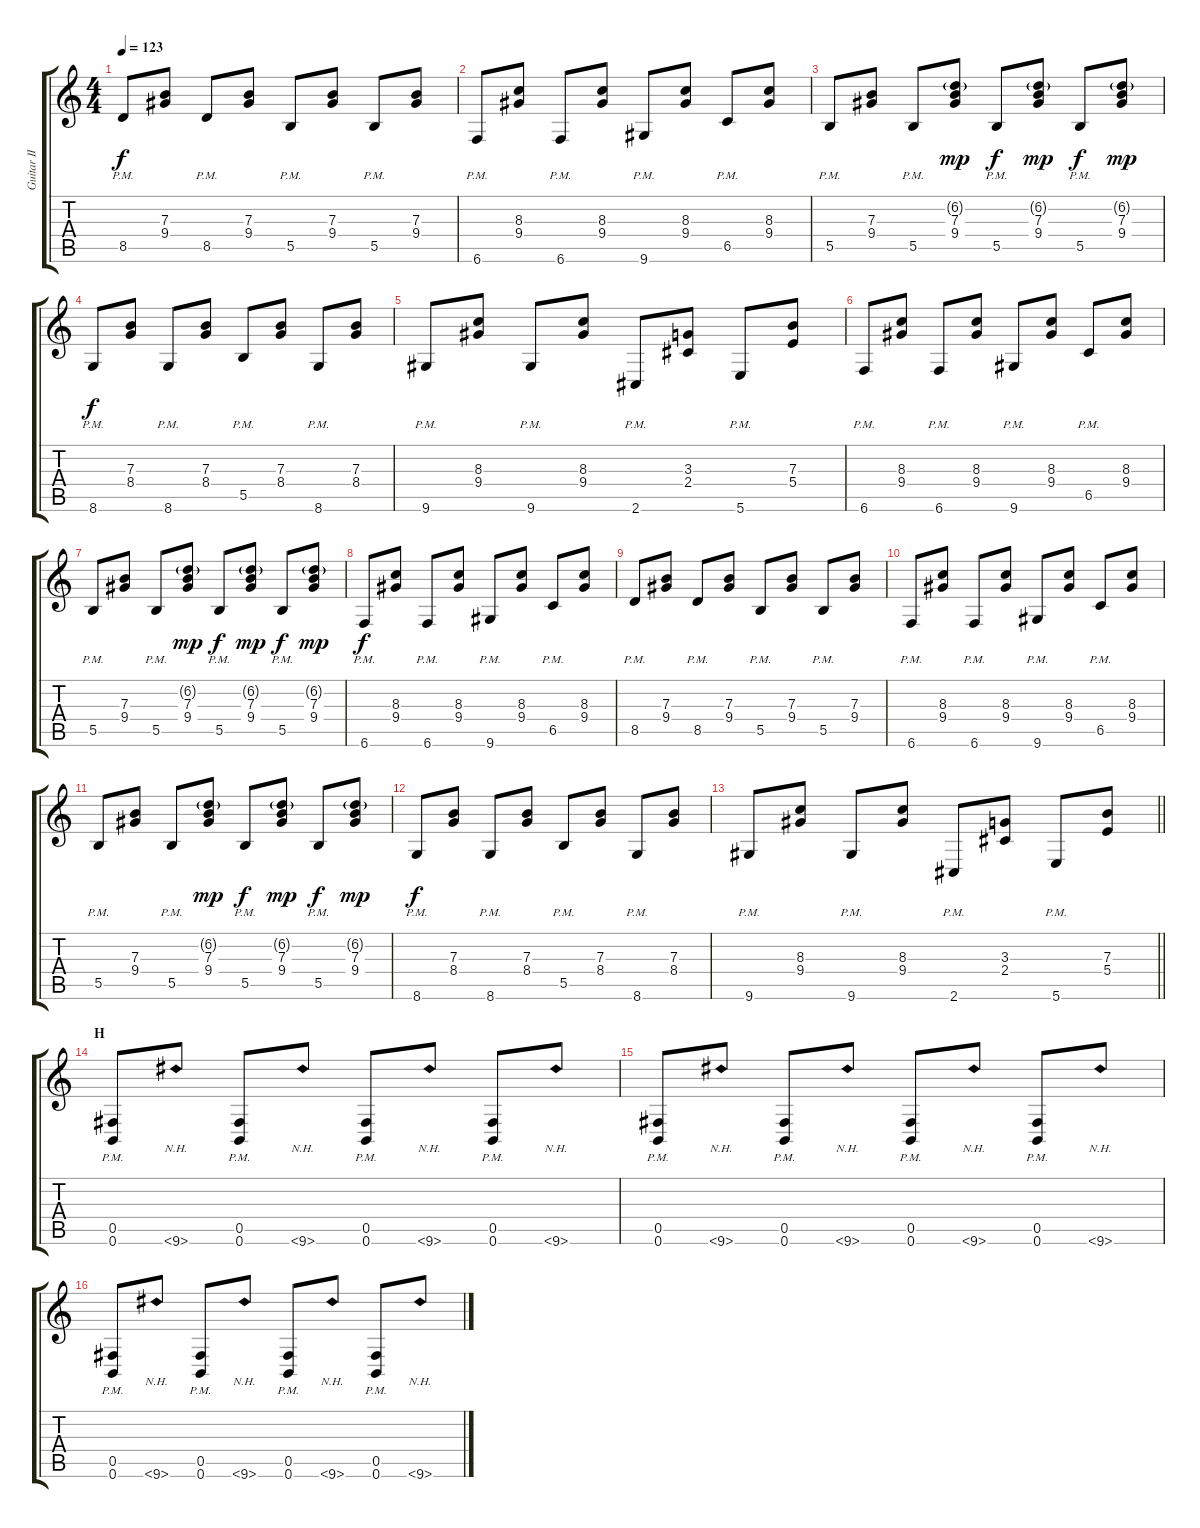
\track ("Guitar II" "Guitar II") {instrument distortionguitar}
\staff {score tabs}
\tuning (Db4 Ab3 E3 B2 Gb2 B1) {hide}
\ts (4 4)
\tempo 123
\clef g2
\ks c
8.5{pm}.8{dy f} (7.3 9.4).8 8.5{pm}.8 (7.3 9.4).8 5.5{pm}.8 (7.3 9.4).8 5.5{pm}.8 (7.3 9.4).8 |
6.6{pm}.8 (8.3 9.4).8 6.6{pm}.8 (8.3 9.4).8 9.6{pm}.8 (8.3 9.4).8 6.5{pm}.8 (8.3 9.4).8 |
5.5{pm}.8 (7.3 9.4).8 5.5{pm}.8 (6.2{g} 7.3 9.4).8{dy mp} 5.5{pm}.8{dy f} (6.2{g} 7.3 9.4).8{dy mp} 5.5{pm}.8{dy f} (6.2{g} 7.3 9.4).8{dy mp} |
8.6{pm}.8{dy f} (7.3 8.4).8 8.6{pm}.8 (7.3 8.4).8 5.5{pm}.8 (7.3 8.4).8 8.6{pm}.8 (7.3 8.4).8 |
9.6{pm}.8 (8.3 9.4).8 9.6{pm}.8 (8.3 9.4).8 2.6{pm}.8 (3.3 2.4).8 5.6{pm}.8 (7.3 5.4).8 |
6.6{pm}.8 (8.3 9.4).8 6.6{pm}.8 (8.3 9.4).8 9.6{pm}.8 (8.3 9.4).8 6.5{pm}.8 (8.3 9.4).8 |
5.5{pm}.8 (7.3 9.4).8 5.5{pm}.8 (6.2{g} 7.3 9.4).8{dy mp} 5.5{pm}.8{dy f} (6.2{g} 7.3 9.4).8{dy mp} 5.5{pm}.8{dy f} (6.2{g} 7.3 9.4).8{dy mp} |
6.6{pm}.8{dy f} (8.3 9.4).8 6.6{pm}.8 (8.3 9.4).8 9.6{pm}.8 (8.3 9.4).8 6.5{pm}.8 (8.3 9.4).8 |
8.5{pm}.8 (7.3 9.4).8 8.5{pm}.8 (7.3 9.4).8 5.5{pm}.8 (7.3 9.4).8 5.5{pm}.8 (7.3 9.4).8 |
6.6{pm}.8 (8.3 9.4).8 6.6{pm}.8 (8.3 9.4).8 9.6{pm}.8 (8.3 9.4).8 6.5{pm}.8 (8.3 9.4).8 |
5.5{pm}.8 (7.3 9.4).8 5.5{pm}.8 (6.2{g} 7.3 9.4).8{dy mp} 5.5{pm}.8{dy f} (6.2{g} 7.3 9.4).8{dy mp} 5.5{pm}.8{dy f} (6.2{g} 7.3 9.4).8{dy mp} |
8.6{pm}.8{dy f} (7.3 8.4).8 8.6{pm}.8 (7.3 8.4).8 5.5{pm}.8 (7.3 8.4).8 8.6{pm}.8 (7.3 8.4).8 |
\barLineRight lightlight
9.6{pm}.8 (8.3 9.4).8 9.6{pm}.8 (8.3 9.4).8 2.6{pm}.8 (3.3 2.4).8 5.6{pm}.8 (7.3 5.4).8 |
\section ("" "H")
(0.5{pm} 0.6{pm}).8 9.6{nh}.8 (0.5{pm} 0.6{pm}).8 9.6{nh}.8 (0.5{pm} 0.6{pm}).8 9.6{nh}.8 (0.5{pm} 0.6{pm}).8 9.6{nh}.8 |
(0.5{pm} 0.6{pm}).8 9.6{nh}.8 (0.5{pm} 0.6{pm}).8 9.6{nh}.8 (0.5{pm} 0.6{pm}).8 9.6{nh}.8 (0.5{pm} 0.6{pm}).8 9.6{nh}.8 |
(0.5{pm} 0.6{pm}).8 9.6{nh}.8 (0.5{pm} 0.6{pm}).8 9.6{nh}.8 (0.5{pm} 0.6{pm}).8 9.6{nh}.8 (0.5{pm} 0.6{pm}).8 9.6{nh}.8
